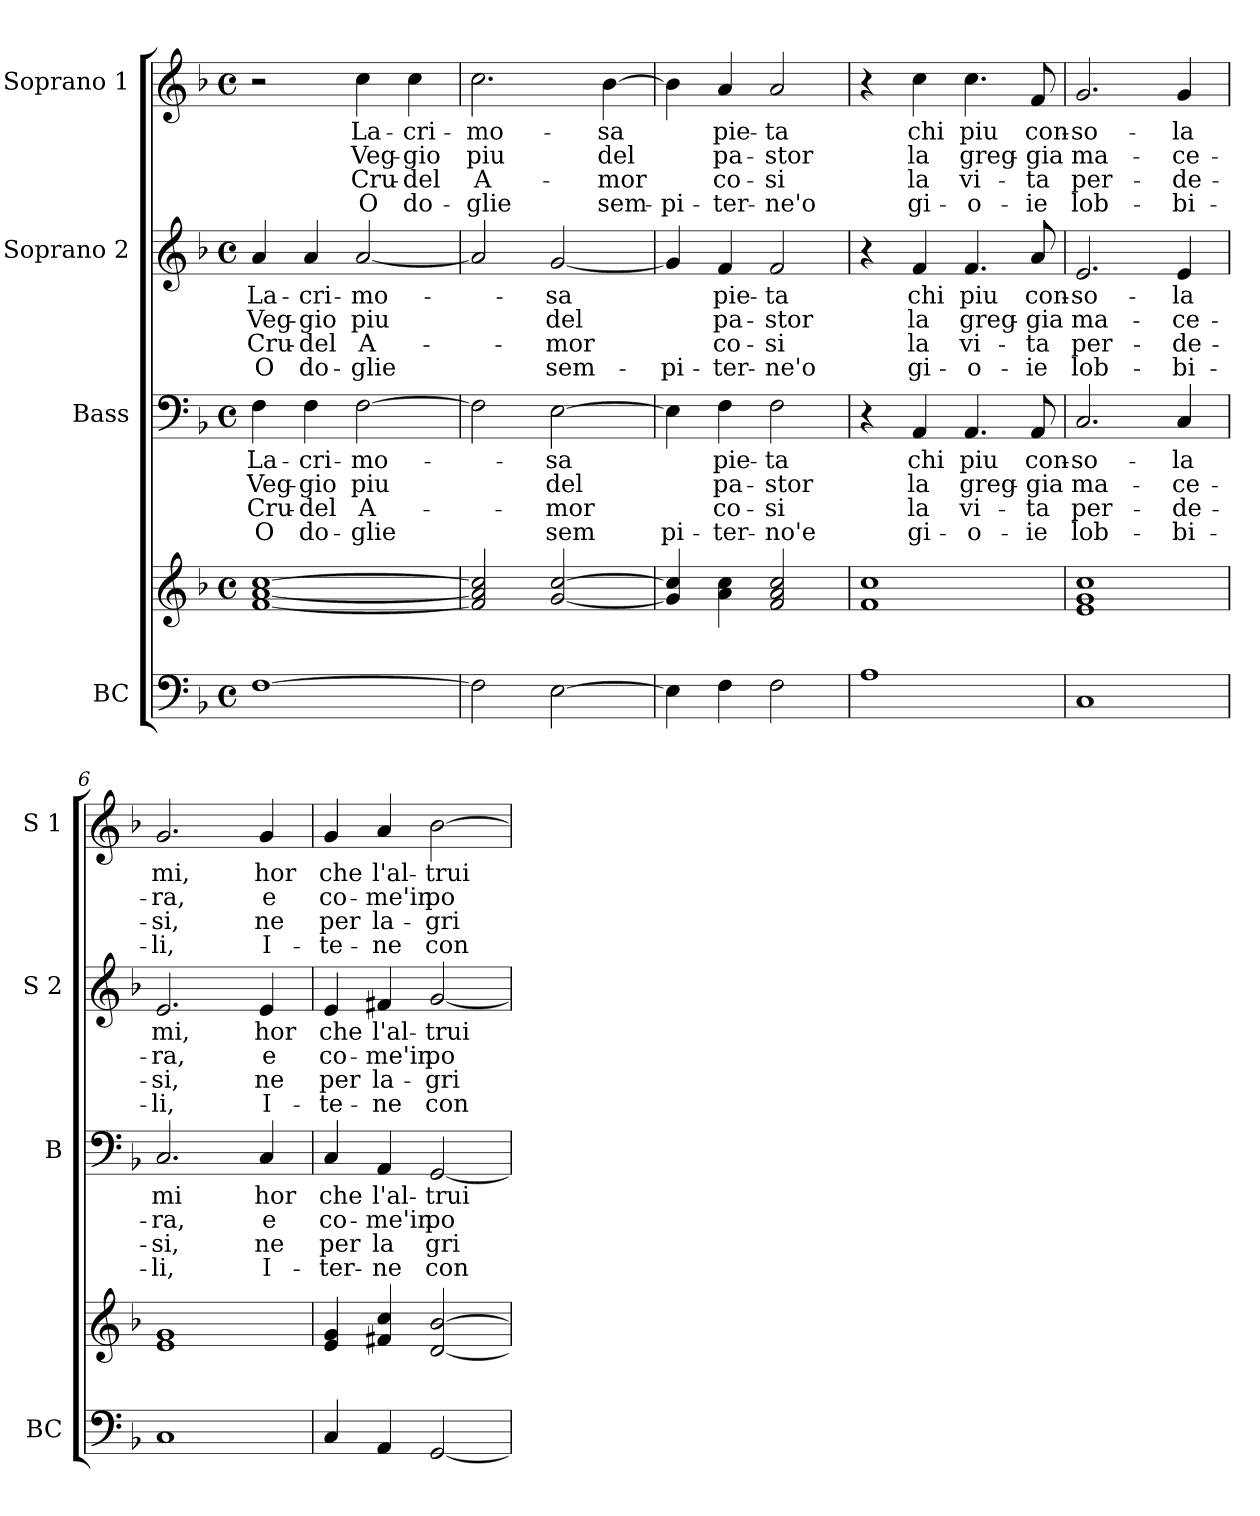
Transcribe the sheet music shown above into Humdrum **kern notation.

**kern	**kern	**kern	**text	**text	**text	**text	**kern	**text	**text	**text	**text	**kern	**text	**text	**text	**text
*part4	*part4	*part3	*part3	*part3	*part3	*part3	*part2	*part2	*part2	*part2	*part2	*part1	*part1	*part1	*part1	*part1
*staff5	*staff4	*staff3	*staff3	*staff3	*staff3	*staff3	*staff2	*staff2	*staff2	*staff2	*staff2	*staff1	*staff1	*staff1	*staff1	*staff1
*I"BC	*	*I"Bass	*	*	*	*	*I"Soprano 2	*	*	*	*	*I"Soprano 1	*	*	*	*
*I'BC	*	*I'B	*	*	*	*	*I'S 2	*	*	*	*	*I'S 1	*	*	*	*
*clefF4	*clefG2	*clefF4	*	*	*	*	*clefG2	*	*	*	*	*clefG2	*	*	*	*
*k[b-]	*k[b-]	*k[b-]	*	*	*	*	*k[b-]	*	*	*	*	*k[b-]	*	*	*	*
*F:	*F:	*F:	*	*	*	*	*F:	*	*	*	*	*F:	*	*	*	*
*M4/4	*M4/4	*M4/4	*	*	*	*	*M4/4	*	*	*	*	*M4/4	*	*	*	*
*met(c)	*met(c)	*met(c)	*	*	*	*	*met(c)	*	*	*	*	*met(c)	*	*	*	*
=1	=1	=1	=1	=1	=1	=1	=1	=1	=1	=1	=1	=1	=1	=1	=1	=1
[1F	[1f [1a [1cc	4F\	La-	Veg-	Cru-	O	4a/	La-	Veg-	Cru-	O	2r	.	.	.	.
.	.	4F\	-cri-	-gio	-del	do-	4a/	-cri-	-gio	-del	do-	.	.	.	.	.
.	.	[2F\	-mo-	piu	A-	-glie	[2a/	-mo-	piu	A-	-glie	4cc\	La-	Veg-	Cru-	O
.	.	.	.	.	.	.	.	.	.	.	.	4cc\	-cri-	-gio	-del	do-
=2	=2	=2	=2	=2	=2	=2	=2	=2	=2	=2	=2	=2	=2	=2	=2	=2
2F\]	2f/] 2a/] 2cc/]	2F\]	.	.	.	.	2a/]	.	.	.	.	2.cc\	-mo-	piu	A-	-glie
[2E\	[2g/ [2cc/	[2E\	-sa	del	-mor	sem	[2g/	-sa	del	-mor	sem-	.	.	.	.	.
.	.	.	.	.	.	.	.	.	.	.	.	[4b-\	-sa	del	-mor	sem-
=3	=3	=3	=3	=3	=3	=3	=3	=3	=3	=3	=3	=3	=3	=3	=3	=3
4E\]	4g/] 4cc/]	4E\]	.	.	.	pi-	4g/]	.	.	.	-pi-	4b-\]	.	.	.	-pi-
4F\	4a\ 4cc\	4F\	pie-	pa-	co-	-ter-	4f/	pie-	pa-	co-	-ter-	4a/	pie-	pa-	co-	-ter-
2F\	2f/ 2a/ 2cc/	2F\	-ta	-stor	-si	-no'e	2f/	-ta	-stor	-si	-ne'o	2a/	-ta	-stor	-si	-ne'o
=4	=4	=4	=4	=4	=4	=4	=4	=4	=4	=4	=4	=4	=4	=4	=4	=4
1A	1f 1cc	4r	.	.	.	.	4r	.	.	.	.	4r	.	.	.	.
.	.	4AA/	chi	la	la	gi-	4f/	chi	la	la	gi-	4cc\	chi	la	la	gi-
.	.	4.AA/	piu	greg-	vi-	-o-	4.f/	piu	greg-	vi-	-o-	4.cc\	piu	greg-	vi-	-o-
.	.	8AA/	con-	-gia	-ta	-ie	8a/	con-	-gia	-ta	-ie	8f/	con-	-gia	-ta	-ie
!!LO:LB:g=z
=5	=5	=5	=5	=5	=5	=5	=5	=5	=5	=5	=5	=5	=5	=5	=5	=5
1C	1e 1g 1cc	2.C/	-so-	ma-	per-	lob-	2.e/	-so-	ma-	per-	lob-	2.g/	-so-	ma-	per-	lob-
.	.	4C/	-la	-ce-	-de-	-bi-	4e/	-la	-ce-	-de-	-bi-	4g/	-la	-ce-	-de-	-bi-
=6	=6	=6	=6	=6	=6	=6	=6	=6	=6	=6	=6	=6	=6	=6	=6	=6
1C	1e 1g	2.C/	mi	-ra,	-si,	-li,	2.e/	mi,	-ra,	-si,	-li,	2.g/	mi,	-ra,	-si,	-li,
.	.	4C/	hor	e	ne	I-	4e/	hor	e	ne	I-	4g/	hor	e	ne	I-
=7	=7	=7	=7	=7	=7	=7	=7	=7	=7	=7	=7	=7	=7	=7	=7	=7
4C/	4e/ 4g/	4C/	che	co-	per	-ter-	4e/	che	co-	per	-te-	4g/	che	co-	per	-te-
4AA/	4f#X/ 4cc/	4AA/	l'al-	-me'in	la	-ne	4f#X/	l'al-	-me'in	la-	-ne	4a/	l'al-	-me'in	la-	-ne
[2GG/	[2d/ [2b-/	[2GG/	-trui	po-	gri-	con-	[2g/	-trui	po-	-gri-	con-	[2b-\	-trui	po-	-gri-	con-
=	=	=	=	=	=	=	=	=	=	=	=	=	=	=	=	=
*-	*-	*-	*-	*-	*-	*-	*-	*-	*-	*-	*-	*-	*-	*-	*-	*-
